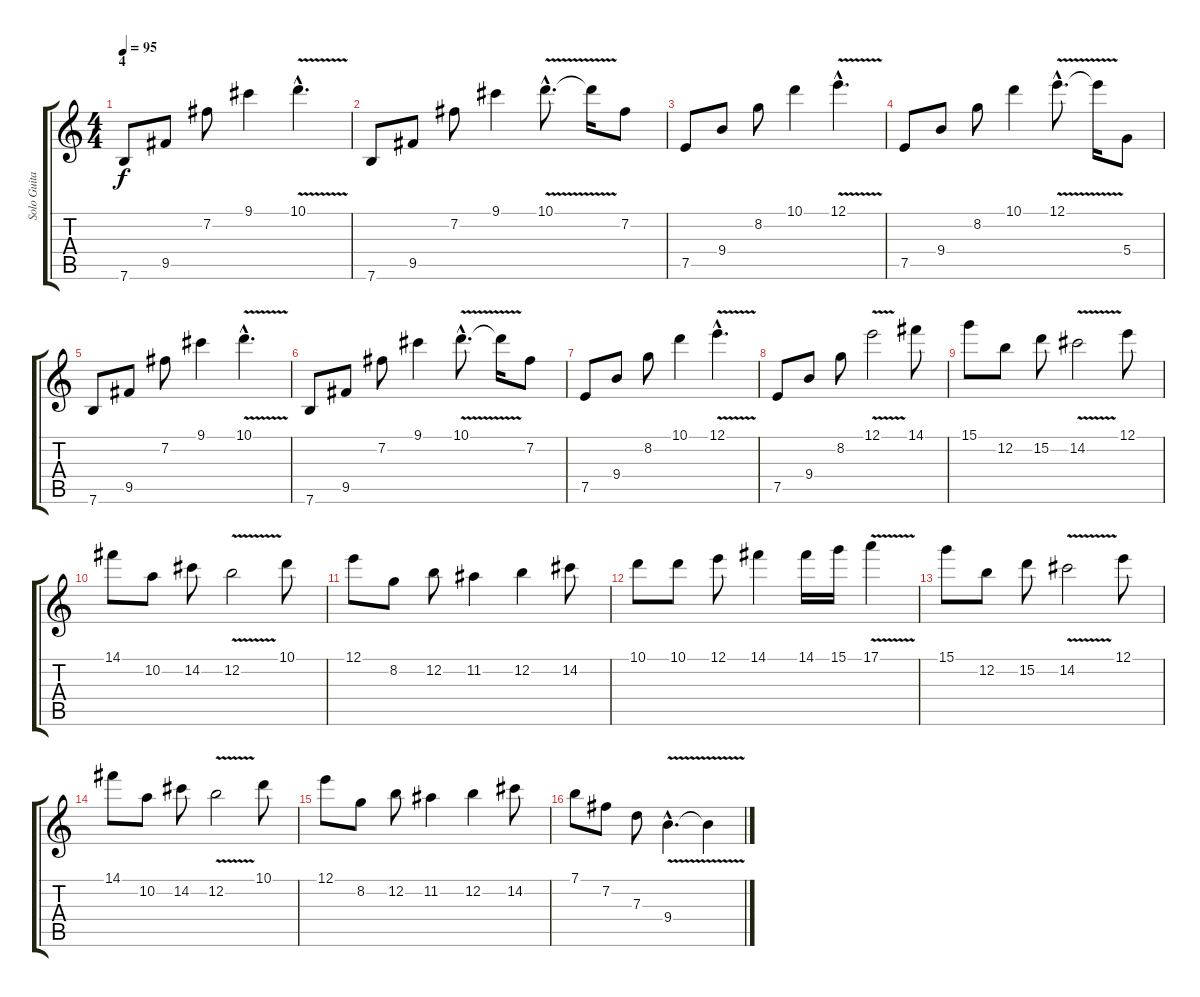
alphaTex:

\track ("Solo Guitar" "Solo Guita") {instrument overdrivenguitar}
\staff {score tabs}
\tuning (E4 B3 G3 D3 A2 E2) {hide}
\ts (4 4)
\section ("" "4")
\tempo 95
\clef g2
\ks c
7.6.8{dy f} 9.5.8 7.2.8 9.1.4 10.1{v hac}.4{d} |
7.6.8 9.5.8 7.2.8 9.1.4 10.1{v hac}.8{d} 10.1{t}.16 7.2.8 |
7.5.8 9.4.8 8.2.8 10.1.4 12.1{v hac}.4{d} |
7.5.8 9.4.8 8.2.8 10.1.4 12.1{v hac}.8{d} 12.1{t}.16 5.4.8 |
7.6.8 9.5.8 7.2.8 9.1.4 10.1{v hac}.4{d} |
7.6.8 9.5.8 7.2.8 9.1.4 10.1{v hac}.8{d} 10.1{t}.16 7.2.8 |
7.5.8 9.4.8 8.2.8 10.1.4 12.1{v hac}.4{d} |
7.5.8 9.4.8 8.2.8 12.1{v}.2 14.1.8 |
15.1.8 12.2.8 15.2.8 14.2{v}.2 12.1.8 |
14.1.8 10.2.8 14.2.8 12.2{v}.2 10.1.8 |
12.1.8 8.2.8 12.2.8 11.2.4 12.2.4 14.2.8 |
10.1.8 10.1.8 12.1.8 14.1.4 14.1.16 15.1.16 17.1{v}.4 |
15.1.8 12.2.8 15.2.8 14.2{v}.2 12.1.8 |
14.1.8 10.2.8 14.2.8 12.2{v}.2 10.1.8 |
12.1.8 8.2.8 12.2.8 11.2.4 12.2.4 14.2.8 |
7.1.8 7.2.8 7.3.8 9.4{v hac}.4{d} 9.4{t}.4
